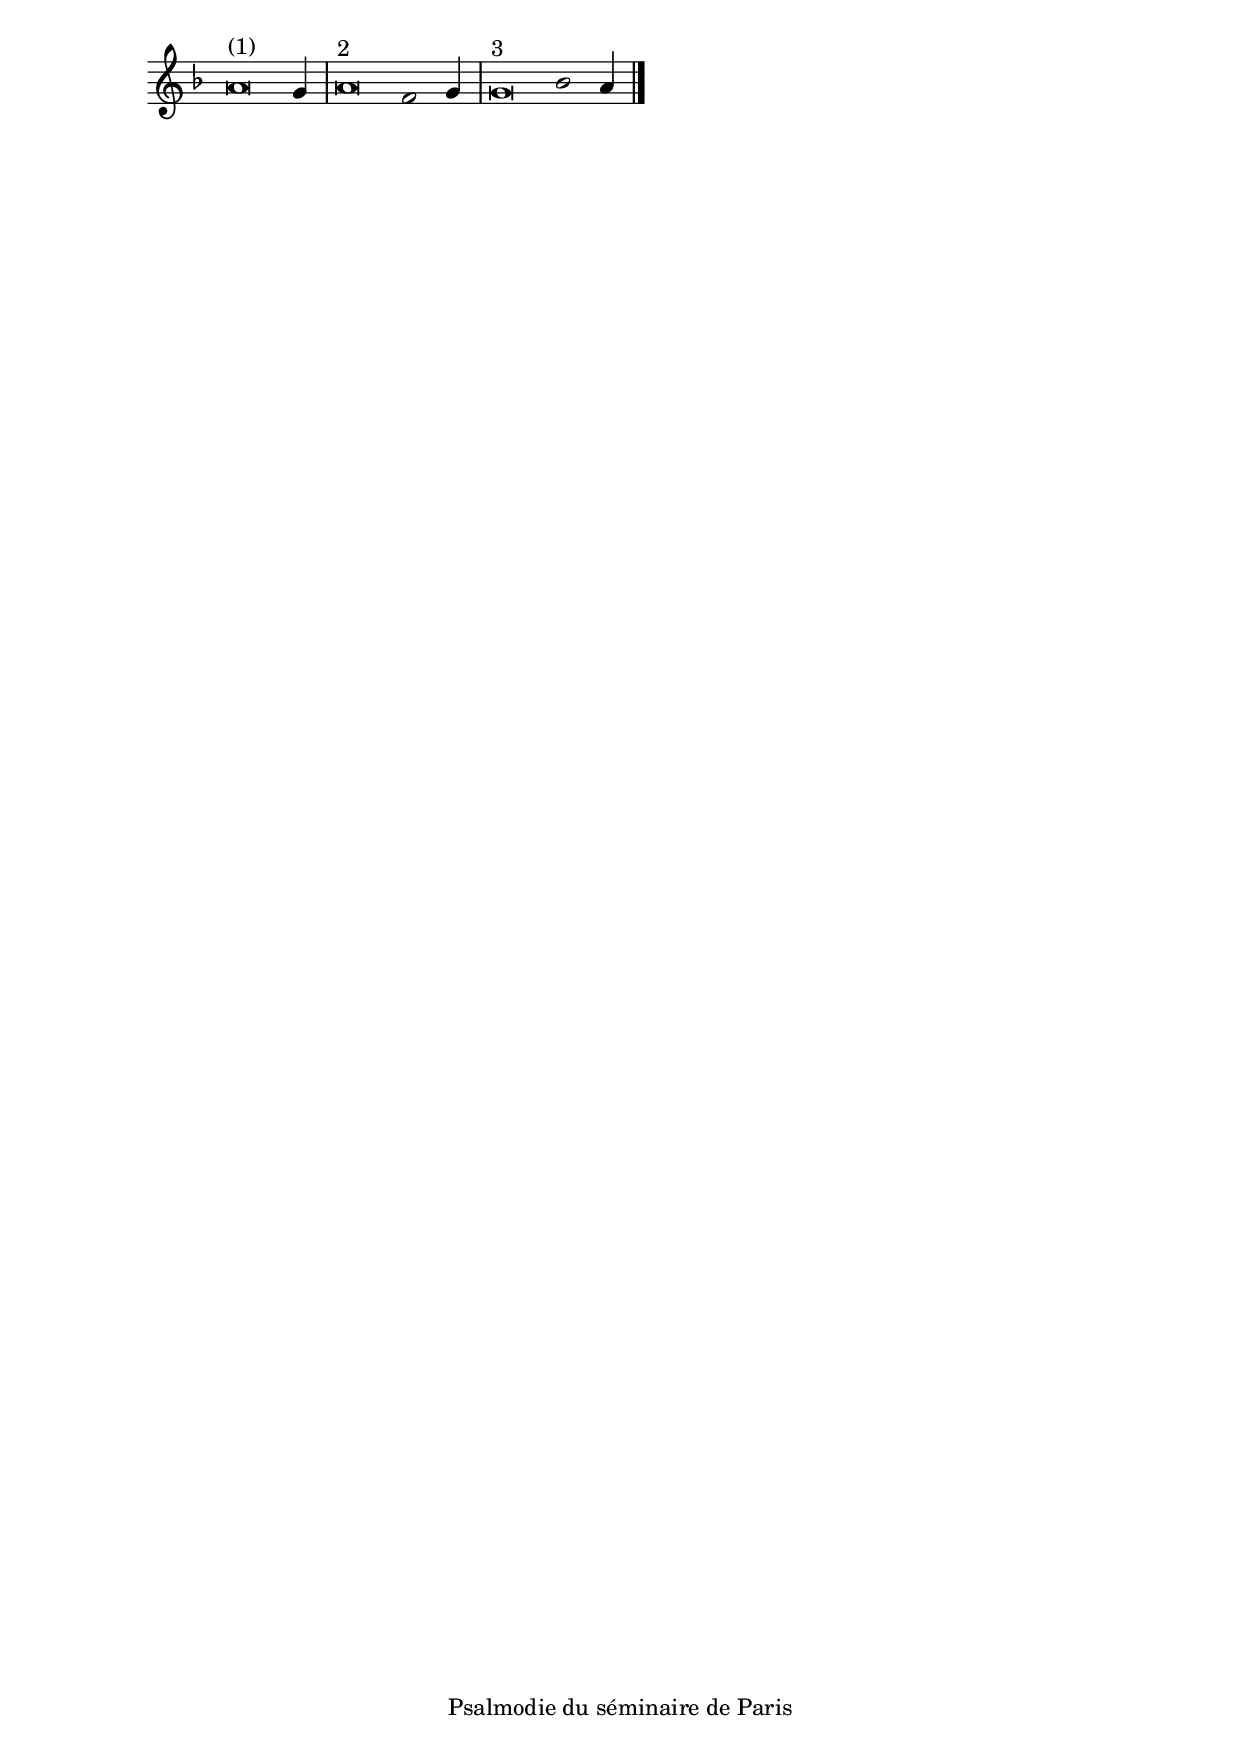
\version "2.20.0"
\language "italiano"

stemOff = \hide Staff.Stem
stemOn  = \undo \stemOff

\header {
  %title = "Psaume 44"
  %tagline = ##f
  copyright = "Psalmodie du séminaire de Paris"
}

\score {
  \new Staff \with { \remove "Time_signature_engraver" }
  \relative
  {
    \key fa \major
    \cadenzaOn
    \stemOff la'\breve^\markup{(1)} \stemOn sol4
    \bar "|"
    \stemOff la\breve^\markup{2} fa2 \stemOn sol4
    \bar "|"
    \stemOff sol\breve^\markup{3} sib2 \stemOn la4
    \bar "|."
  }
}